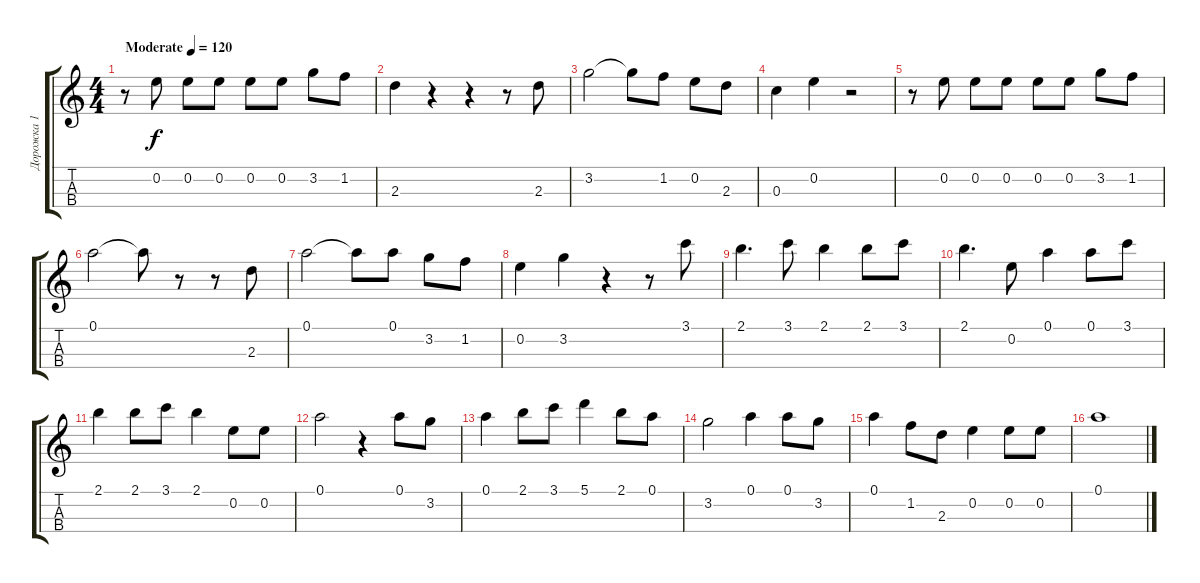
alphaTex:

\track ("Дорожка 1" "Дорожка 1") {instrument acousticguitarsteel}
\staff {score tabs}
\tuning (A4 E4 C4 G3) {hide}
\ts (4 4)
\tempo (120 "Moderate")
\clef g2
\ks c
r.8{dy f instrument acousticguitarsteel} 0.2.8 0.2.8 0.2.8 0.2.8 0.2.8 3.2.8 1.2.8 |
2.3.4 r.4 r.4 r.8 2.3.8 |
3.2.2 3.2{t}.8 1.2.8 0.2.8 2.3.8 |
0.3.4 0.2.4 r.2 |
r.8 0.2.8 0.2.8 0.2.8 0.2.8 0.2.8 3.2.8 1.2.8 |
0.1.2 0.1{t}.8 r.8 r.8 2.3.8 |
0.1.2 0.1{t}.8 0.1.8 3.2.8 1.2.8 |
0.2.4 3.2.4 r.4 r.8 3.1.8 |
2.1.4{d} 3.1.8 2.1.4 2.1.8 3.1.8 |
2.1.4{d} 0.2.8 0.1.4 0.1.8 3.1.8 |
2.1.4 2.1.8 3.1.8 2.1.4 0.2.8 0.2.8 |
0.1.2 r.4 0.1.8 3.2.8 |
0.1.4 2.1.8 3.1.8 5.1.4 2.1.8 0.1.8 |
3.2.2 0.1.4 0.1.8 3.2.8 |
0.1.4 1.2.8 2.3.8 0.2.4 0.2.8 0.2.8 |
0.1.1
